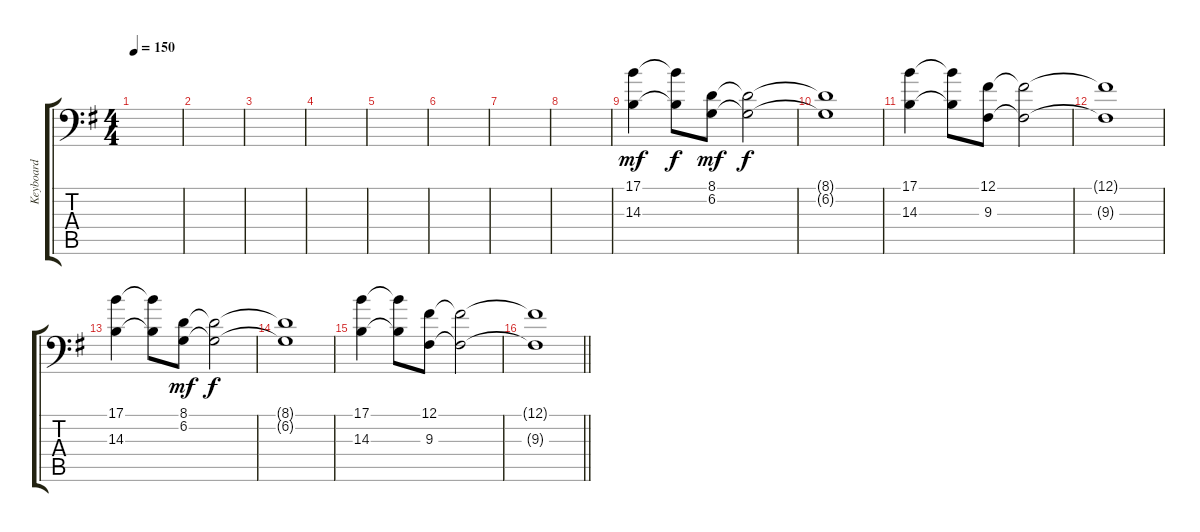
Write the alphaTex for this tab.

\track ("Keyboard" "Keyboard") {instrument acousticgrandpiano}
\staff {score tabs}
\tuning (Gb3 Db3 A2 E2 B1 Gb1) {hide}
\ts (4 4)
\tempo 150
\clef f4
\ks g
|
|
|
|
|
|
|
|
(17.1 14.3).4{dy mf volume 14 instrument pad4choir} (17.1{t} 14.3{t}).8{dy f} (8.1 6.2).8{dy mf} (8.1{t} 6.2{t}).2{dy f} |
(8.1{t} 6.2{t}).1 |
(17.1 14.3).4 (17.1{t} 14.3{t}).8 (12.1 9.3).8 (12.1{t} 9.3{t}).2 |
(12.1{t} 9.3{t}).1 |
(17.1 14.3).4 (17.1{t} 14.3{t}).8 (8.1 6.2).8{dy mf} (8.1{t} 6.2{t}).2{dy f} |
(8.1{t} 6.2{t}).1 |
(17.1 14.3).4 (17.1{t} 14.3{t}).8 (12.1 9.3).8 (12.1{t} 9.3{t}).2 |
\barLineRight lightlight
(12.1{t} 9.3{t}).1
